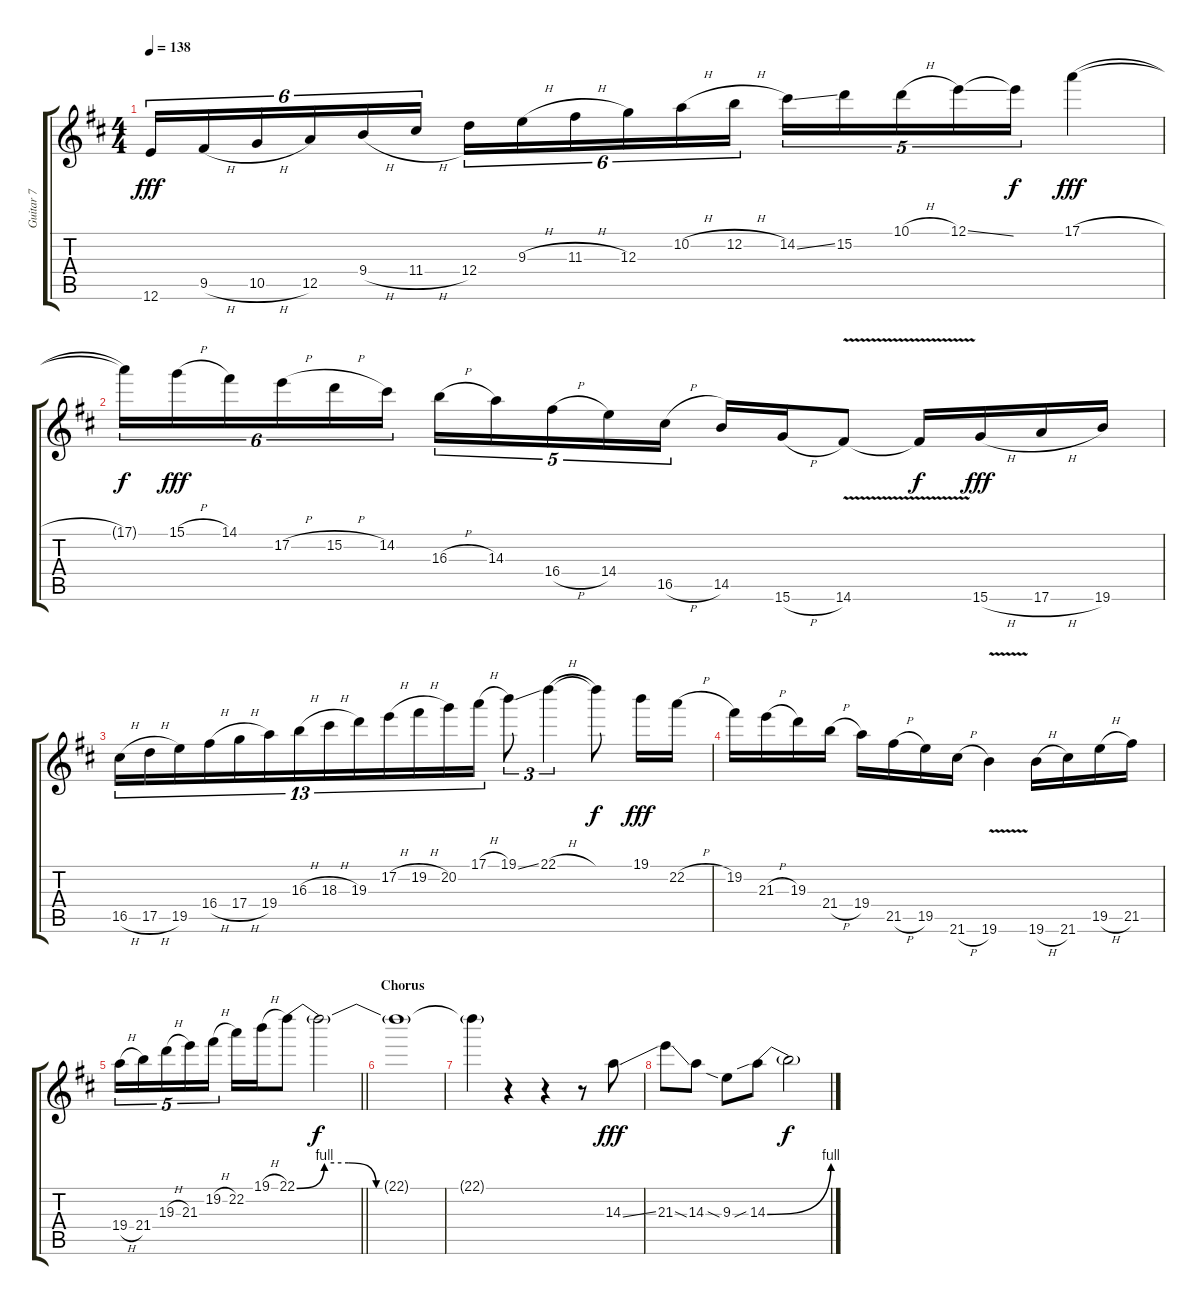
\track ("Guitar 7" "Guitar 7") {instrument distortionguitar}
\staff {score tabs}
\tuning (E4 B3 G3 D3 A2 E2) {hide}
\ts (4 4)
\tempo 138
\clef g2
\ks d
12.6.16{tu (6 4) dy fff} 9.5{h}.16{tu (6 4)} 10.5{h}.16{tu (6 4)} 12.5.16{tu (6 4)} 9.4{h}.16{tu (6 4)} 11.4{h}.16{tu (6 4)} 12.4.16{tu (6 4)} 9.3{h}.16{tu (6 4)} 11.3{h}.16{tu (6 4)} 12.3.16{tu (6 4)} 10.2{h}.16{tu (6 4)} 12.2{h}.16{tu (6 4)} 14.2{ss}.16{tu (5 4)} 15.2.16{tu (5 4)} 10.1{h}.16{tu (5 4)} 12.1{ss}.16{tu (5 4)} 12.1{t}.16{tu (5 4) dy f} 17.1{h}.4{dy fff} |
17.1{t}.16{tu (6 4) dy f} 15.1{h}.16{tu (6 4) dy fff} 14.1.16{tu (6 4)} 17.2{h}.16{tu (6 4)} 15.2{h}.16{tu (6 4)} 14.2.16{tu (6 4)} 16.3{h}.16{tu (5 4)} 14.3.16{tu (5 4)} 16.4{h}.16{tu (5 4)} 14.4.16{tu (5 4)} 16.5{h}.16{tu (5 4)} 14.5.16 15.6{h}.16 14.6{v}.8 14.6{t}.16{dy f} 15.6{h}.16{dy fff} 17.6{h}.16 19.6.16 |
16.5{h}.16{tu (13 8)} 17.5{h}.16{tu (13 8)} 19.5.16{tu (13 8)} 16.4{h}.16{tu (13 8)} 17.4{h}.16{tu (13 8)} 19.4.16{tu (13 8)} 16.3{h}.16{tu (13 8)} 18.3{h}.16{tu (13 8)} 19.3.16{tu (13 8)} 17.2{h}.16{tu (13 8)} 19.2{h}.16{tu (13 8)} 20.2.16{tu (13 8)} 17.1{h}.16{tu (13 8)} 19.1{ss}.8{tu (3 2)} 22.1{h}.4{tu (3 2)} 22.1{t}.8{dy f} 19.1.16{dy fff} 22.2{h}.16 |
19.2.16 21.3{h}.16 19.3.16 21.4{h}.16 19.4.16 21.5{h}.16 19.5.16 21.6{h}.16 19.6{v}.4 19.6{h}.16 21.6.16 19.5{h}.16 21.5.16 |
\barLineRight lightlight
19.4{h}.16{tu (5 4)} 21.4.16{tu (5 4)} 19.3{h}.16{tu (5 4)} 21.3.16{tu (5 4)} 19.2{h}.16{tu (5 4)} 22.2.16 19.1{h}.16 22.1{be (custom 0 0 8 4 15 4 23 0 60 0)}.8 22.1{t}.2{dy f} |
\section ("" "Chorus")
22.1{t}.1 |
22.1{t}.4 r.4 r.4 r.8 14.3{ss}.8{dy fff} |
21.3{ss}.8 14.3.8 9.3{sia}.8 14.3{be (bend 0 0 60 4) sib}.8 14.3{t}.2{dy f}
